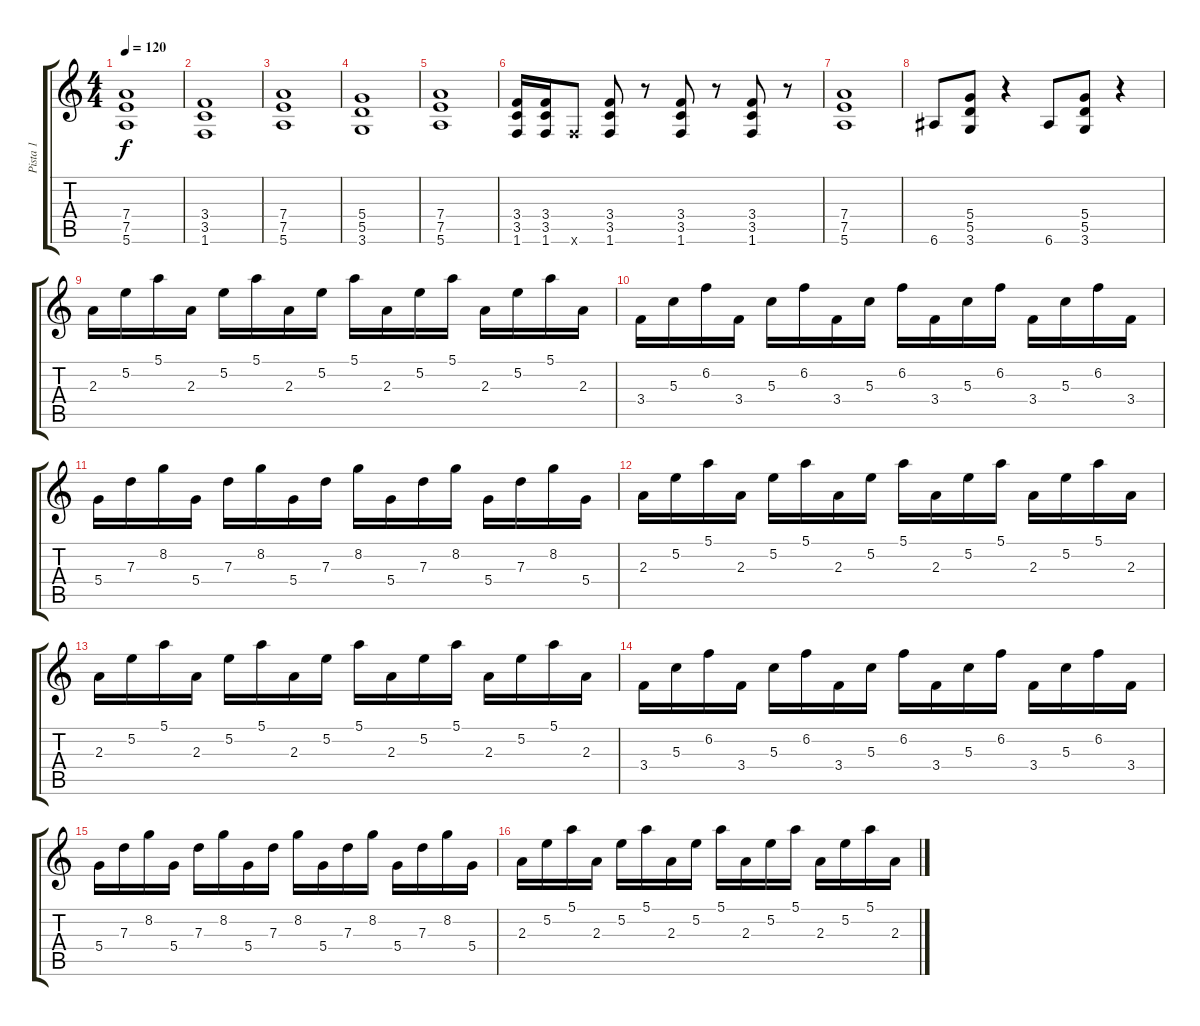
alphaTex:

\track ("Pista 1" "Pista 1") {instrument overdrivenguitar}
\staff {score tabs}
\tuning (E4 B3 G3 D3 A2 E2) {hide}
\ts (4 4)
\tempo 120
\clef g2
\ks c
(7.4 7.5 5.6).1{dy f volume 12} |
(3.4 3.5 1.6).1 |
(7.4 7.5 5.6).1 |
(5.4 5.5 3.6).1 |
(7.4 7.5 5.6).1 |
(3.4 3.5 1.6).16 (3.4 3.5 1.6).16 1.6{x}.8 (3.4 3.5 1.6).8 r.8 (3.4 3.5 1.6).8 r.8 (3.4 3.5 1.6).8 r.8 |
(7.4 7.5 5.6).1 |
6.6.8 (5.4 5.5 3.6).8 r.4 6.6.8 (5.4 5.5 3.6).8 r.4 |
2.3.16{volume 16} 5.2.16 5.1.16 2.3.16 5.2.16 5.1.16 2.3.16 5.2.16 5.1.16 2.3.16 5.2.16 5.1.16 2.3.16 5.2.16 5.1.16 2.3.16 |
3.4.16 5.3.16 6.2.16 3.4.16 5.3.16 6.2.16 3.4.16 5.3.16 6.2.16 3.4.16 5.3.16 6.2.16 3.4.16 5.3.16 6.2.16 3.4.16 |
5.4.16 7.3.16 8.2.16 5.4.16 7.3.16 8.2.16 5.4.16 7.3.16 8.2.16 5.4.16 7.3.16 8.2.16 5.4.16 7.3.16 8.2.16 5.4.16 |
2.3.16 5.2.16 5.1.16 2.3.16 5.2.16 5.1.16 2.3.16 5.2.16 5.1.16 2.3.16 5.2.16 5.1.16 2.3.16 5.2.16 5.1.16 2.3.16 |
2.3.16 5.2.16 5.1.16 2.3.16 5.2.16 5.1.16 2.3.16 5.2.16 5.1.16 2.3.16 5.2.16 5.1.16 2.3.16 5.2.16 5.1.16 2.3.16 |
3.4.16 5.3.16 6.2.16 3.4.16 5.3.16 6.2.16 3.4.16 5.3.16 6.2.16 3.4.16 5.3.16 6.2.16 3.4.16 5.3.16 6.2.16 3.4.16 |
5.4.16 7.3.16 8.2.16 5.4.16 7.3.16 8.2.16 5.4.16 7.3.16 8.2.16 5.4.16 7.3.16 8.2.16 5.4.16 7.3.16 8.2.16 5.4.16 |
2.3.16 5.2.16 5.1.16 2.3.16 5.2.16 5.1.16 2.3.16 5.2.16 5.1.16 2.3.16 5.2.16 5.1.16 2.3.16 5.2.16 5.1.16 2.3.16
